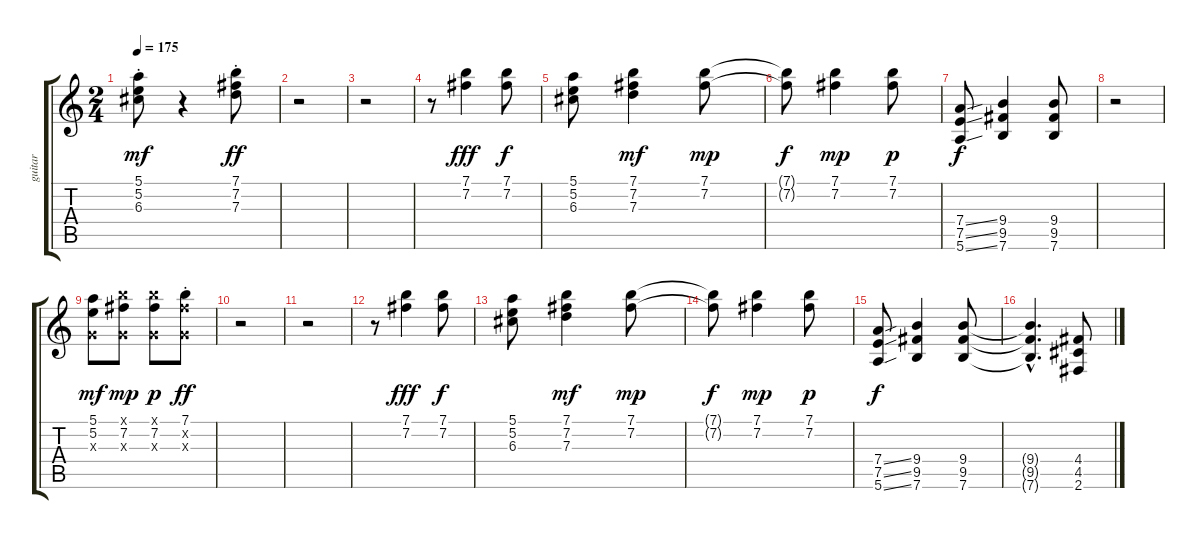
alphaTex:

\track ("guitar" "guitar") {instrument acousticguitarsteel}
\staff {score tabs}
\tuning (E4 B3 G3 D3 A2 E2) {hide}
\ts (2 4)
\tempo 175
\clef g2
\ks c
(5.1{st} 5.2{st} 6.3{st}).8{dy mf volume 11 balance 16} r.4 (7.1{st} 7.2{st} 7.3{st}).8{dy ff} |
r.2 |
r.2 |
r.8 (7.1 7.2).4{dy fff} (7.1 7.2).8{dy f} |
(5.1 5.2 6.3).8 (7.1 7.2 7.3).4{dy mf} (7.1 7.2).8{dy mp} |
(7.1{t} 7.2{t}).8{dy f} (7.1 7.2).4{dy mp} (7.1 7.2).8{dy p} |
(7.4{ss} 7.5{ss} 5.6{ss}).8{dy f} (9.4 9.5 7.6).4 (9.4 9.5 7.6).8 |
r.2 |
(5.1 5.2 0.3{x}).8{dy mf volume 11 balance 0} (7.1{x} 7.2 0.3{x}).8{dy mp} (7.1{x} 7.2 0.3{x}).8{dy p} (7.1{st} 7.2{x} 0.3{x}).8{dy ff} |
r.2 |
r.2 |
r.8 (7.1 7.2).4{dy fff} (7.1 7.2).8{dy f} |
(5.1 5.2 6.3).8 (7.1 7.2 7.3).4{dy mf} (7.1 7.2).8{dy mp} |
(7.1{t} 7.2{t}).8{dy f} (7.1 7.2).4{dy mp} (7.1 7.2).8{dy p} |
(7.4{ss} 7.5{ss} 5.6{ss}).8{dy f} (9.4 9.5 7.6).4 (9.4 9.5 7.6).8 |
(9.4{hac t} 9.5{hac t} 7.6{hac t}).4{d} (4.4{sl} 4.5{sl} 2.6{sl}).8
